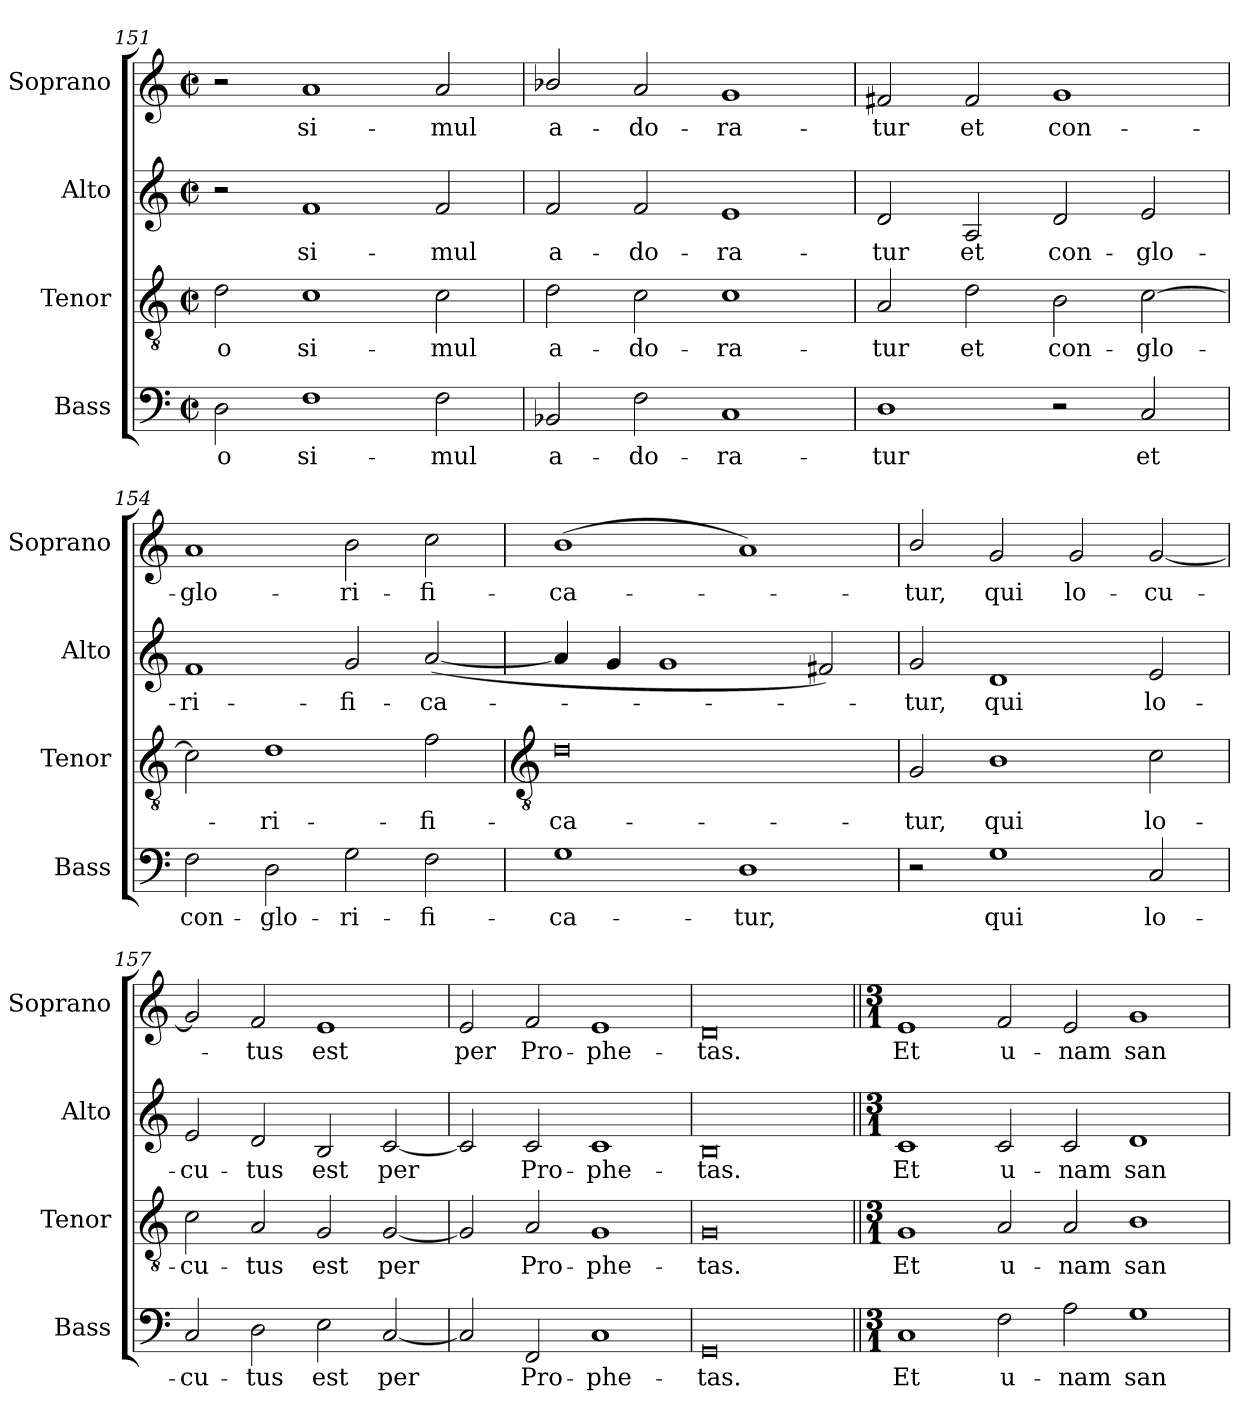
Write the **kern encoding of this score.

**kern	**text	**kern	**text	**kern	**text	**kern	**text
*part4	*part4	*part3	*part3	*part2	*part2	*part1	*part1
*staff4	*staff4	*staff3	*staff3	*staff2	*staff2	*staff1	*staff1
*I"Bass	*	*I"Tenor	*	*I"Alto	*	*I"Soprano	*
*I'Bass	*	*I'Tenor	*	*I'Alto	*	*I'Soprano	*
*clefF4	*	*clefGv2	*	*clefG2	*	*clefG2	*
*k[]	*	*k[]	*	*k[]	*	*k[]	*
*C:	*	*C:	*	*C:	*	*C:	*
*M4/2	*	*M4/2	*	*M4/2	*	*M4/2	*
*met(c|)	*	*met(c|)	*	*met(c|)	*	*met(c|)	*
=151	=151	=151	=151	=151	=151	=151	=151
!	!LO:LY:b	!	!LO:LY:b	!	!	!	!
2D	-o	2d	-o	2r	.	2r	.
!	!LO:LY:b	!	!LO:LY:b	!	!LO:LY:b	!	!LO:LY:b
1F	si-	1c	si-	1f	si-	1a	si-
!	!LO:LY:b	!	!LO:LY:b	!	!LO:LY:b	!	!LO:LY:b
2F	-mul	2c	-mul	2f	-mul	2a	-mul
=152	=152	=152	=152	=152	=152	=152	=152
!	!LO:LY:b	!	!LO:LY:b	!	!LO:LY:b	!	!LO:LY:b
2BB-X	a-	2d	a-	2f	a-	2b-X/	a-
!	!LO:LY:b	!	!LO:LY:b	!	!LO:LY:b	!	!LO:LY:b
2F	-do-	2c	-do-	2f	-do-	2a	-do-
!	!LO:LY:b	!	!LO:LY:b	!	!LO:LY:b	!	!LO:LY:b
1C	-ra-	1c	-ra-	1e	-ra-	1g	-ra-
=153	=153	=153	=153	=153	=153	=153	=153
!	!LO:LY:b	!	!LO:LY:b	!	!LO:LY:b	!	!LO:LY:b
1D	-tur	2A	-tur	2d	-tur	2f#X	-tur
!	!	!	!LO:LY:b	!	!LO:LY:b	!	!LO:LY:b
.	.	2d	et	2A	et	2f#	et
!	!	!	!LO:LY:b	!	!LO:LY:b	!	!LO:LY:b
2r	.	2B	con-	2d	con-	1g	con-
!	!LO:LY:b	!	!LO:LY:b	!	!LO:LY:b	!	!
2C	et	[2c	-glo-	2e	-glo-	.	.
=154	=154	=154	=154	=154	=154	=154	=154
!	!LO:LY:b	!	!	!	!LO:LY:b	!	!LO:LY:b
2F	con-	2c]	.	1f	-ri-	1a	-glo-
!	!LO:LY:b	!	!LO:LY:b	!	!	!	!
2D	-glo-	1d	ri-	.	.	.	.
!	!LO:LY:b	!	!	!	!LO:LY:b	!	!LO:LY:b
2G	-ri-	.	.	2g	-fi-	2b	-ri-
!	!LO:LY:b	!	!LO:LY:b	!	!LO:LY:b	!	!LO:LY:b
2F	-fi-	2f	-fi-	(<[2a	-ca-	2cc	-fi-
!!LO:LB:g=z
=155	=155	=155	=155	=155	=155	=155	=155
*	*	*clefGv2	*	*	*	*	*
!	!LO:LY:b	!	!LO:LY:b	!	!	!	!LO:LY:b
1G	-ca-	0d	-ca-	4a]	.	(<1b	-ca-
.	.	.	.	4g	.	.	.
.	.	.	.	1g	.	.	.
!	!LO:LY:b	!	!	!	!	!	!
1D	-tur,	.	.	.	.	1a)	.
.	.	.	.	2f#)	.	.	.
=156	=156	=156	=156	=156	=156	=156	=156
!	!	!	!LO:LY:b	!	!LO:LY:b	!	!LO:LY:b
2r	.	2G	-tur,	2g	tur,	2b/	tur,
!	!LO:LY:b	!	!LO:LY:b	!	!LO:LY:b	!	!LO:LY:b
1G	qui	1B	qui	1d	qui	2g	qui
!	!	!	!	!	!	!	!LO:LY:b
.	.	.	.	.	.	2g	lo-
!	!LO:LY:b	!	!LO:LY:b	!	!LO:LY:b	!	!LO:LY:b
2C	lo-	2c	lo-	2e	lo-	[2g	-cu-
=157	=157	=157	=157	=157	=157	=157	=157
!	!LO:LY:b	!	!LO:LY:b	!	!LO:LY:b	!	!
2C	-cu-	2c	-cu-	2e	-cu-	2g]	.
!	!LO:LY:b	!	!LO:LY:b	!	!LO:LY:b	!	!LO:LY:b
2D	-tus	2A	-tus	2d	-tus	2f	tus
!	!LO:LY:b	!	!LO:LY:b	!	!LO:LY:b	!	!LO:LY:b
2E	est	2G	est	2B	est	1e	est
!	!LO:LY:b	!	!LO:LY:b	!	!LO:LY:b	!	!
[2C	per	[2G	per	[2c	per	.	.
=158	=158	=158	=158	=158	=158	=158	=158
!	!	!	!	!	!	!	!LO:LY:b
2C]	.	2G]	.	2c]	.	2e	per
!	!LO:LY:b	!	!LO:LY:b	!	!LO:LY:b	!	!LO:LY:b
2FF	Pro-	2A	Pro-	2c	Pro-	2f	Pro-
!	!LO:LY:b	!	!LO:LY:b	!	!LO:LY:b	!	!LO:LY:b
1C	-phe-	1G	-phe-	1c	-phe-	1e	-phe-
=159	=159	=159	=159	=159	=159	=159	=159
!	!LO:LY:b	!	!LO:LY:b	!	!LO:LY:b	!	!LO:LY:b
0GG	-tas.	0G	-tas.	0B	-tas.	0d	-tas.
=160||	=160||	=160||	=160||	=160||	=160||	=160||	=160||
*M3/1	*	*M3/1	*	*M3/1	*	*M3/1	*
!	!LO:LY:b	!	!LO:LY:b	!	!LO:LY:b	!	!LO:LY:b
1C	Et	1G	Et	1c	Et	1e	Et
!	!LO:LY:b	!	!LO:LY:b	!	!LO:LY:b	!	!LO:LY:b
2F	u-	2A	u-	2c	u-	2f	u-
!	!LO:LY:b	!	!LO:LY:b	!	!LO:LY:b	!	!LO:LY:b
2A	-nam	2A	-nam	2c	-nam	2e	-nam
!	!LO:LY:b	!	!LO:LY:b	!	!LO:LY:b	!	!LO:LY:b
1G	san-	1B	san-	1d	san-	1g	san-
=	=	=	=	=	=	=	=
*-	*-	*-	*-	*-	*-	*-	*-
